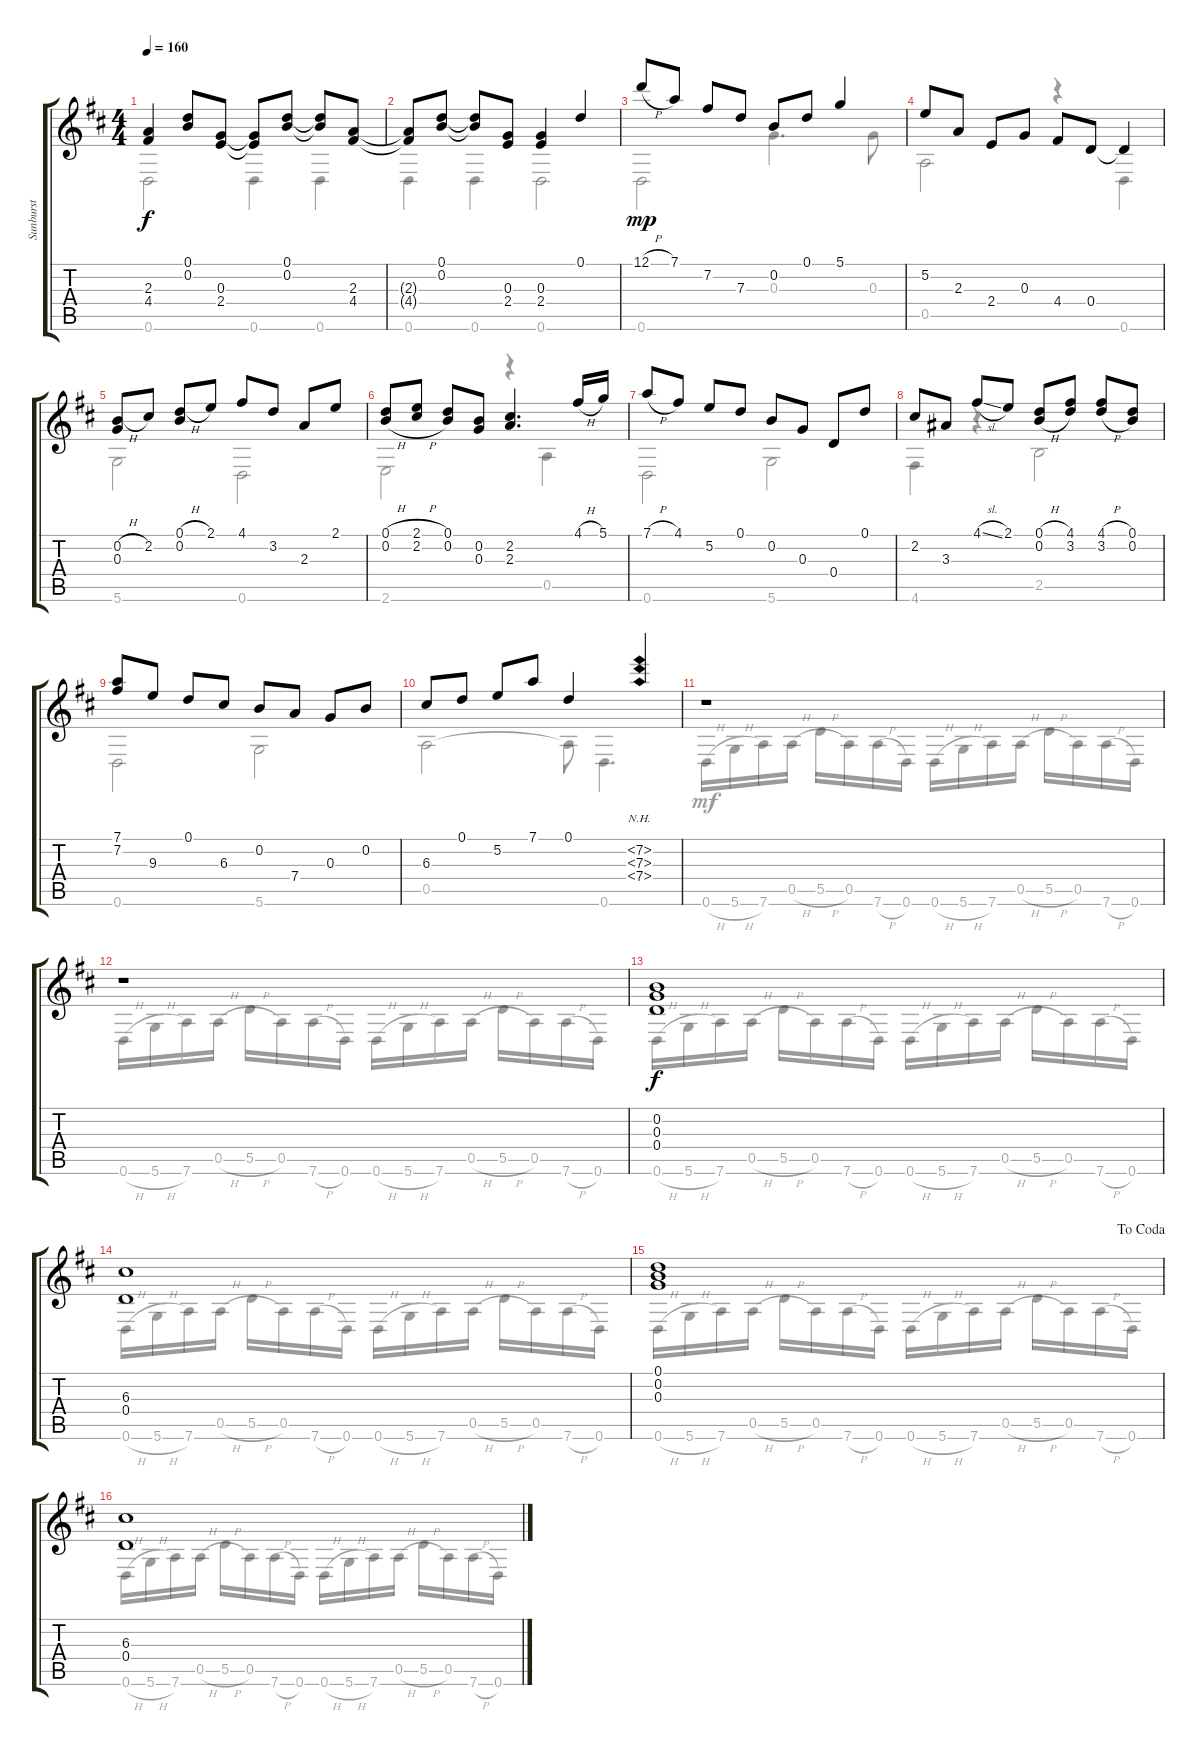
\track ("Sunburst" "Sunburst") {instrument acousticguitarnylon}
\staff {score tabs}
\tuning (D4 B3 G3 D3 A2 D2) {hide}
\voice
\ts (4 4)
\tempo 160
\clef g2
\ks d
(2.3 4.4).4{dy f} (0.1 0.2).8 (0.3 2.4).8 (0.3{t} 2.4{t}).8 (0.1 0.2).8 (0.1{t} 0.2{t}).8 (2.3 4.4).8 |
(2.3{t} 4.4{t}).8 (0.1 0.2).8 (0.1{t} 0.2{t}).8 (0.3 2.4).8 (0.3 2.4).4 0.1.4 |
12.1{h}.8{dy mp} 7.1.8 7.2.8 7.3.8 0.2.8 0.1.8 5.1.4 |
5.2.8 2.3.8 2.4.8 0.3.8 4.4.8 0.4.8 0.4{t}.4 |
(0.2{h} 0.3).8 2.2.8 (0.1{h} 0.2).8 2.1.8 4.1.8 3.2.8 2.3.8 2.1.8 |
(0.1{h} 0.2{h}).8 (2.1{h} 2.2{h}).8 (0.1 0.2).8 (0.2 0.3).8 (2.2 2.3).4{d} 4.1{h}.16 5.1.16 |
7.1{h}.8 4.1.8 5.2.8 0.1.8 0.2.8 0.3.8 0.4.8 0.1.8 |
2.2.8 3.3.8 4.1{sl}.8 2.1.8 (0.1{h} 0.2{h}).8 (4.1 3.2).8 (4.1{h} 3.2{h}).8 (0.1 0.2).8 |
(7.1 7.2).8 9.3.8 0.1.8 6.3.8 0.2.8 7.4.8 0.3.8 0.2.8 |
6.3.8 0.1.8 5.2.8 7.1.8 0.1.4 (7.2{nh} 7.3{nh} 7.4{nh}).4 |
r.1 |
r.1 |
(0.2 0.3 0.4).1{dy f} |
(6.3 0.4).1 |
\jump dacoda
(0.1 0.2 0.3).1 |
(6.3 0.4).1
\voice
\clef g2
\ottava regular
\simile none
\ks d
0.6.2{dy f} 0.6.4 0.6.4 |
0.6.4 0.6.4 0.6.2 |
0.6.2{dy mp} 0.3.4{d} 0.3.8 |
0.5.2 r.4 0.6.4 |
5.6.2 0.6.2 |
2.6.2 r.4 0.5.4 |
0.6.2 5.6.2 |
4.6.4 r.4 2.5.2 |
0.6.2 5.6.2 |
0.5.2 0.5{t}.8 0.6.4{d} |
0.6{h}.16{dy mf} 5.6{h}.16 7.6.16 0.5{h}.16 5.5{h}.16 0.5.16 7.6{h}.16 0.6.16 0.6{h}.16 5.6{h}.16 7.6.16 0.5{h}.16 5.5{h}.16 0.5.16 7.6{h}.16 0.6.16 |
0.6{h}.16 5.6{h}.16 7.6.16 0.5{h}.16 5.5{h}.16 0.5.16 7.6{h}.16 0.6.16 0.6{h}.16 5.6{h}.16 7.6.16 0.5{h}.16 5.5{h}.16 0.5.16 7.6{h}.16 0.6.16 |
0.6{h}.16{dy f} 5.6{h}.16 7.6.16 0.5{h}.16 5.5{h}.16 0.5.16 7.6{h}.16 0.6.16 0.6{h}.16 5.6{h}.16 7.6.16 0.5{h}.16 5.5{h}.16 0.5.16 7.6{h}.16 0.6.16 |
0.6{h}.16 5.6{h}.16 7.6.16 0.5{h}.16 5.5{h}.16 0.5.16 7.6{h}.16 0.6.16 0.6{h}.16 5.6{h}.16 7.6.16 0.5{h}.16 5.5{h}.16 0.5.16 7.6{h}.16 0.6.16 |
0.6{h}.16 5.6{h}.16 7.6.16 0.5{h}.16 5.5{h}.16 0.5.16 7.6{h}.16 0.6.16 0.6{h}.16 5.6{h}.16 7.6.16 0.5{h}.16 5.5{h}.16 0.5.16 7.6{h}.16 0.6.16 |
0.6{h}.16 5.6{h}.16 7.6.16 0.5{h}.16 5.5{h}.16 0.5.16 7.6{h}.16 0.6.16 0.6{h}.16 5.6{h}.16 7.6.16 0.5{h}.16 5.5{h}.16 0.5.16 7.6{h}.16 0.6.16
